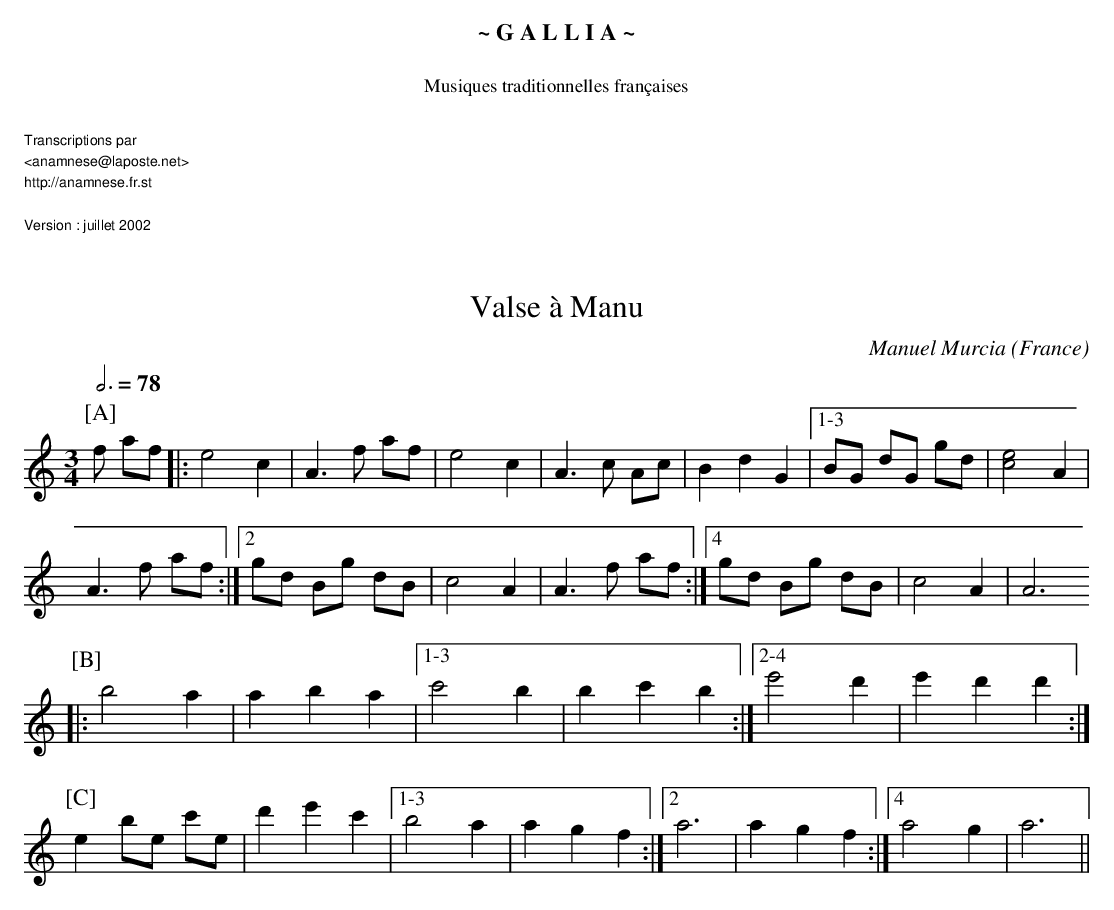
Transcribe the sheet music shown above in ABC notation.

X:1
T:Valse à Manu
C:Manuel Murcia
O:France
M:3/4
L:1/4
Q:3/4=78
K:C
P:[A]
f/ a/f/ |: e2c | A>f a/f/ | e2c | A>c A/c/ | BdG |1-3 B/G/ d/G/ g/d/ | [c2e2] A |
A>f a/f/ :|2 g/d/ B/g/ d/B/ | c2 A | A>f a/f/ :|4 g/d/ B/g/ d/B/ | c2 A | A3
P:[B]
|: b2 a | aba |1-3 c'2b | bc'b :|2-4 e'2d' | e'd'd' :|
P:[C]
e b/e/ c'/e/ | d'e'c' |1-3 b2a | agf :|2 a3 | agf :|4 a2 g | a3 ||
